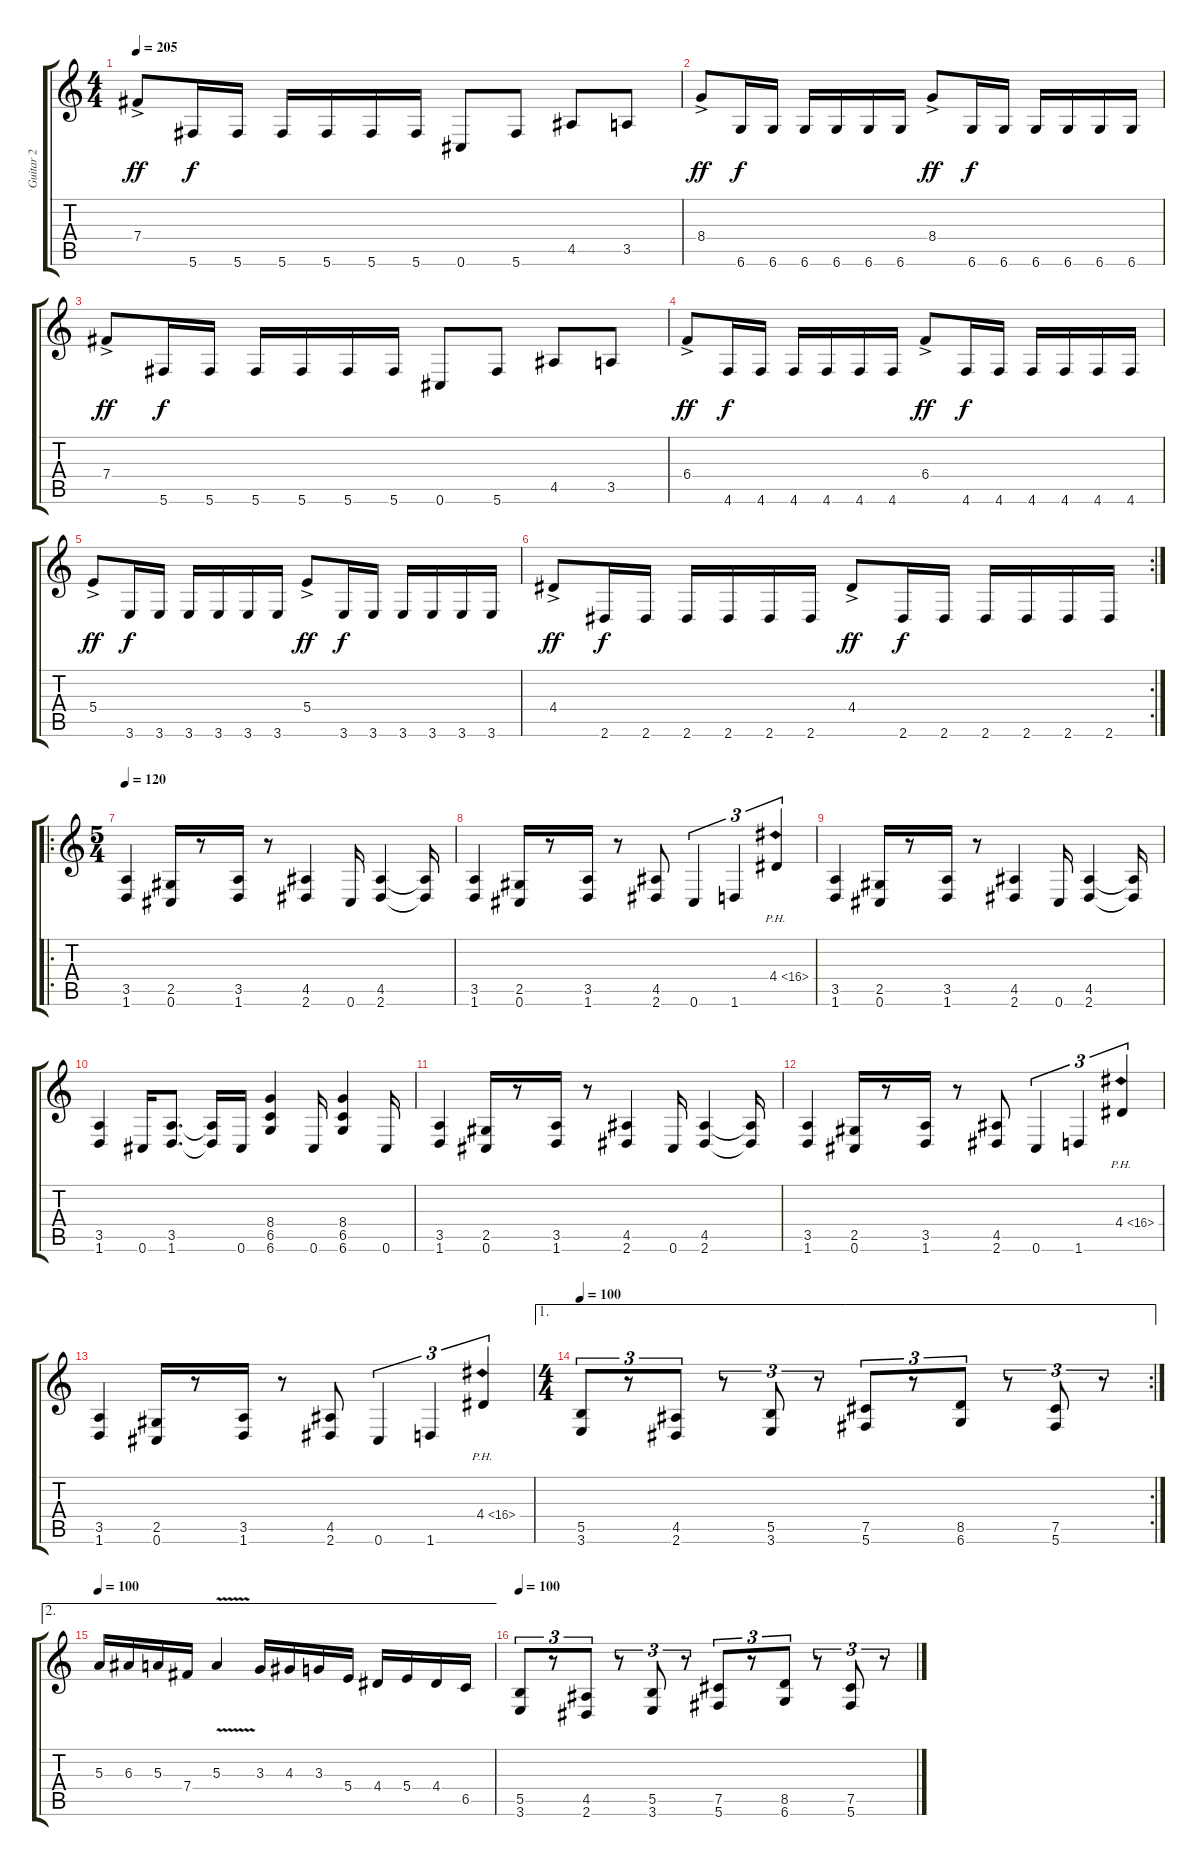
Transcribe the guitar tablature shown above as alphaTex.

\track ("Guitar 2" "Guitar 2") {instrument distortionguitar}
\staff {score tabs}
\tuning (Db4 Ab3 E3 B2 Gb2 Db2) {hide}
\ts (4 4)
\tempo 205
\clef g2
\ks c
7.4{ac}.8{dy ff} 5.6.16{dy f} 5.6.16 5.6.16 5.6.16 5.6.16 5.6.16 0.6.8 5.6.8 4.5.8 3.5.8 |
8.4{ac}.8{dy ff} 6.6.16{dy f} 6.6.16 6.6.16 6.6.16 6.6.16 6.6.16 8.4{ac}.8{dy ff} 6.6.16{dy f} 6.6.16 6.6.16 6.6.16 6.6.16 6.6.16 |
7.4{ac}.8{dy ff} 5.6.16{dy f} 5.6.16 5.6.16 5.6.16 5.6.16 5.6.16 0.6.8 5.6.8 4.5.8 3.5.8 |
6.4{ac}.8{dy ff} 4.6.16{dy f} 4.6.16 4.6.16 4.6.16 4.6.16 4.6.16 6.4{ac}.8{dy ff} 4.6.16{dy f} 4.6.16 4.6.16 4.6.16 4.6.16 4.6.16 |
5.4{ac}.8{dy ff} 3.6.16{dy f} 3.6.16 3.6.16 3.6.16 3.6.16 3.6.16 5.4{ac}.8{dy ff} 3.6.16{dy f} 3.6.16 3.6.16 3.6.16 3.6.16 3.6.16 |
\rc 2
4.4{ac}.8{dy ff} 2.6.16{dy f} 2.6.16 2.6.16 2.6.16 2.6.16 2.6.16 4.4{ac}.8{dy ff} 2.6.16{dy f} 2.6.16 2.6.16 2.6.16 2.6.16 2.6.16 |
\ro
\ts (5 4)
\tempo 120
(3.5 1.6).4 (2.5 0.6).16 r.8 (3.5 1.6).16 r.8 (4.5 2.6).4 0.6.16 (4.5 2.6).4 (4.5{t} 2.6{t}).16 |
(3.5 1.6).4 (2.5 0.6).16 r.8 (3.5 1.6).16 r.8 (4.5 2.6).8 0.6.4{tu (3 2)} 1.6.4{tu (3 2)} 4.4{ph 12}.4{tu (3 2)} |
(3.5 1.6).4 (2.5 0.6).16 r.8 (3.5 1.6).16 r.8 (4.5 2.6).4 0.6.16 (4.5 2.6).4 (4.5{t} 2.6{t}).16 |
(3.5 1.6).4 0.6.16 (3.5 1.6).8{d} (3.5{t} 1.6{t}).16 0.6.16 (8.4 6.5 6.6).4 0.6.16 (8.4 6.5 6.6).4 0.6.16 |
(3.5 1.6).4 (2.5 0.6).16 r.8 (3.5 1.6).16 r.8 (4.5 2.6).4 0.6.16 (4.5 2.6).4 (4.5{t} 2.6{t}).16 |
(3.5 1.6).4 (2.5 0.6).16 r.8 (3.5 1.6).16 r.8 (4.5 2.6).8 0.6.4{tu (3 2)} 1.6.4{tu (3 2)} 4.4{ph 12}.4{tu (3 2)} |
(3.5 1.6).4 (2.5 0.6).16 r.8 (3.5 1.6).16 r.8 (4.5 2.6).8 0.6.4{tu (3 2)} 1.6.4{tu (3 2)} 4.4{ph 12}.4{tu (3 2)} |
\ae 1
\rc 2
\ts (4 4)
\tempo 100
(5.5 3.6).8{tu (3 2)} r.8{tu (3 2)} (4.5 2.6).8{tu (3 2)} r.8{tu (3 2)} (5.5 3.6).8{tu (3 2)} r.8{tu (3 2)} (7.5 5.6).8{tu (3 2)} r.8{tu (3 2)} (8.5 6.6).8{tu (3 2)} r.8{tu (3 2)} (7.5 5.6).8{tu (3 2)} r.8{tu (3 2)} |
\ae 2
\tempo 100
5.3.16 6.3.16 5.3.16 7.4.16 5.3{v}.4 3.3.16 4.3.16 3.3.16 5.4.16 4.4.16 5.4.16 4.4.16 6.5.16 |
\tempo 100
(5.5 3.6).8{tu (3 2)} r.8{tu (3 2)} (4.5 2.6).8{tu (3 2)} r.8{tu (3 2)} (5.5 3.6).8{tu (3 2)} r.8{tu (3 2)} (7.5 5.6).8{tu (3 2)} r.8{tu (3 2)} (8.5 6.6).8{tu (3 2)} r.8{tu (3 2)} (7.5 5.6).8{tu (3 2)} r.8{tu (3 2)}
